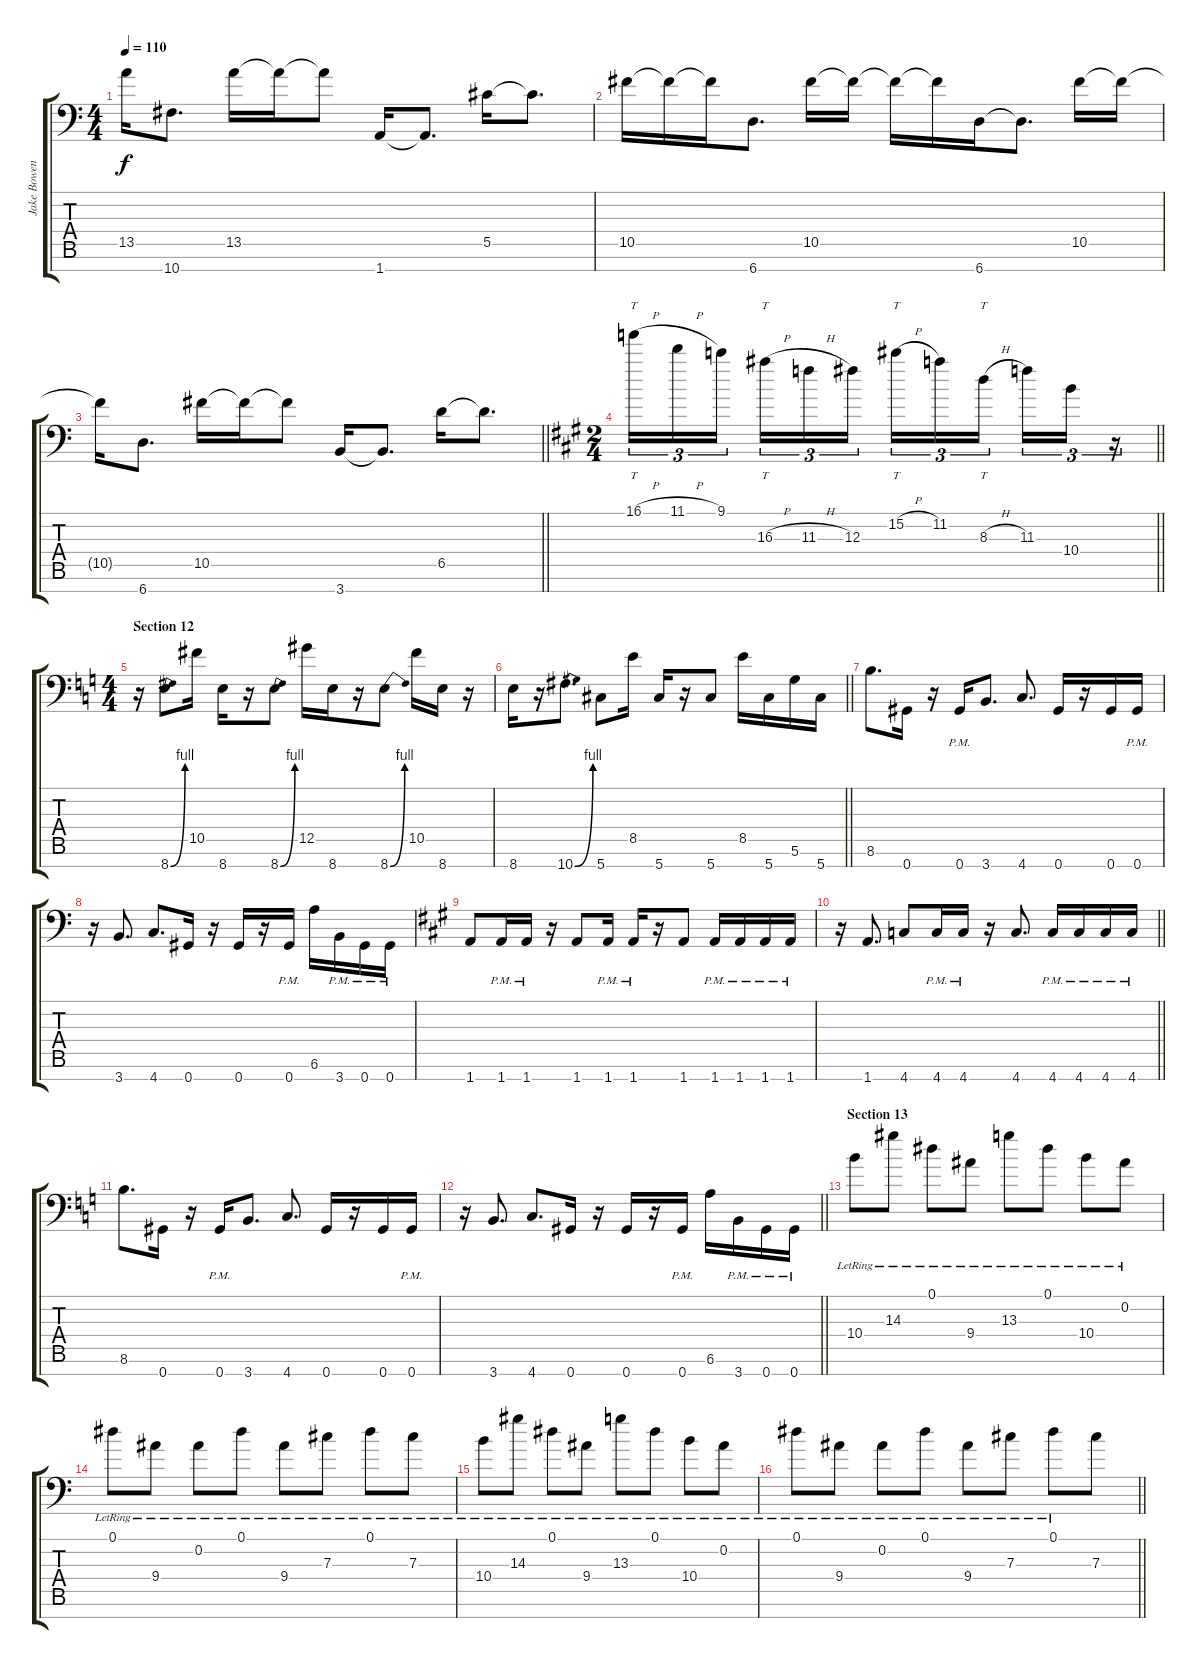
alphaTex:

\track ("Jake Bowen" "Jake Bowen") {instrument distortionguitar}
\staff {score tabs}
\tuning (Eb4 Bb3 Gb3 Db3 Ab2 Eb2 Ab1) {hide}
\ts (4 4)
\tempo 110
\clef f4
\ks c
13.5{t}.16{dy f} 10.7.8{d} 13.5.16 13.5{t}.16 13.5{t}.8 1.7.16 1.7{t}.8{d} 5.5.16 5.5{t}.8{d} |
10.5.16 10.5{t}.16 10.5{t}.16 6.7.8{d} 10.5.16 10.5{t}.16 10.5{t}.16 10.5{t}.16 6.7.16 6.7{t}.8{d} 10.5.16 10.5{t}.16 |
\barLineRight lightlight
10.5{t}.16 6.7.8{d} 10.5.16 10.5{t}.16 10.5{t}.8 3.7.16 3.7{t}.8{d} 6.5.16 6.5{t}.8{d} |
\ts (2 4)
\barLineRight lightlight
\ks f#minor
16.1{h}.16{tt tu (3 2)} 11.1{h}.16{tu (3 2)} 9.1.16{tu (3 2) beam splitsecondary} 16.3{h}.16{tt tu (3 2)} 11.3{h}.16{tu (3 2)} 12.3.16{tu (3 2)} 15.2{h}.16{tt tu (3 2)} 11.2.16{tu (3 2)} 8.3{h}.16{tt tu (3 2) beam splitsecondary} 11.3.16{tu (3 2)} 10.4.16{tu (3 2)} r.16{tu (3 2)} |
\ts (4 4)
\section ("" "Section 12")
\ks c
r.16 8.7{be (bend 0 0 60 4)}.8 10.5.16 8.7.16 r.16 8.7{be (bend 0 0 60 4)}.8 12.5.16 8.7.16 r.16 8.7{be (bend 0 0 60 4)}.8 10.5.16 8.7.16 r.16 |
\barLineRight lightlight
8.7.16 r.16 10.7{be (bend 0 0 60 4)}.8{d} 5.7.8 8.5.16 5.7.16 r.16 5.7.8 8.5.16 5.7.16 5.6.16 5.7.16 |
8.6.8{d} 0.7.16 r.16 0.7{pm}.16 3.7.8{d} 4.7.8{d} 0.7.16 r.16 0.7.16 0.7{pm}.16 |
r.16 3.7.8{d} 4.7.8{d} 0.7.16 r.16 0.7.16 r.16 0.7{pm}.16 6.6.16 3.7{pm}.16 0.7{pm}.16 0.7{pm}.16 |
\ks f#minor
1.7.8 1.7{pm}.16 1.7{pm}.16 r.16 1.7.8 1.7{pm}.16 1.7{pm}.16 r.16 1.7.8 1.7{pm}.16 1.7{pm}.16 1.7{pm}.16 1.7{pm}.16 |
\barLineRight lightlight
r.16 1.7.8{d} 4.7.8 4.7{pm}.16 4.7{pm}.16 r.16 4.7.8{d} 4.7{pm}.16 4.7{pm}.16 4.7{pm}.16 4.7{pm}.16 |
\ks c
8.6.8{d} 0.7.16 r.16 0.7{pm}.16 3.7.8{d} 4.7.8{d} 0.7.16 r.16 0.7.16 0.7{pm}.16 |
\barLineRight lightlight
r.16 3.7.8{d} 4.7.8{d} 0.7.16 r.16 0.7.16 r.16 0.7{pm}.16 6.6.16 3.7{pm}.16 0.7{pm}.16 0.7{pm}.16 |
\section ("" "Section 13")
10.4{lr}.8 14.3{lr}.8 0.1{lr}.8 9.4{lr}.8 13.3{lr}.8 0.1{lr}.8 10.4{lr}.8 0.2{lr}.8 |
0.1{lr}.8 9.4{lr}.8 0.2{lr}.8 0.1{lr}.8 9.4{lr}.8 7.3{lr}.8 0.1{lr}.8 7.3{lr}.8 |
10.4{lr}.8 14.3{lr}.8 0.1{lr}.8 9.4{lr}.8 13.3{lr}.8 0.1{lr}.8 10.4{lr}.8 0.2{lr}.8 |
\barLineRight lightlight
0.1{lr}.8 9.4{lr}.8 0.2{lr}.8 0.1{lr}.8 9.4{lr}.8 7.3{lr}.8 0.1{lr}.8 7.3.8
